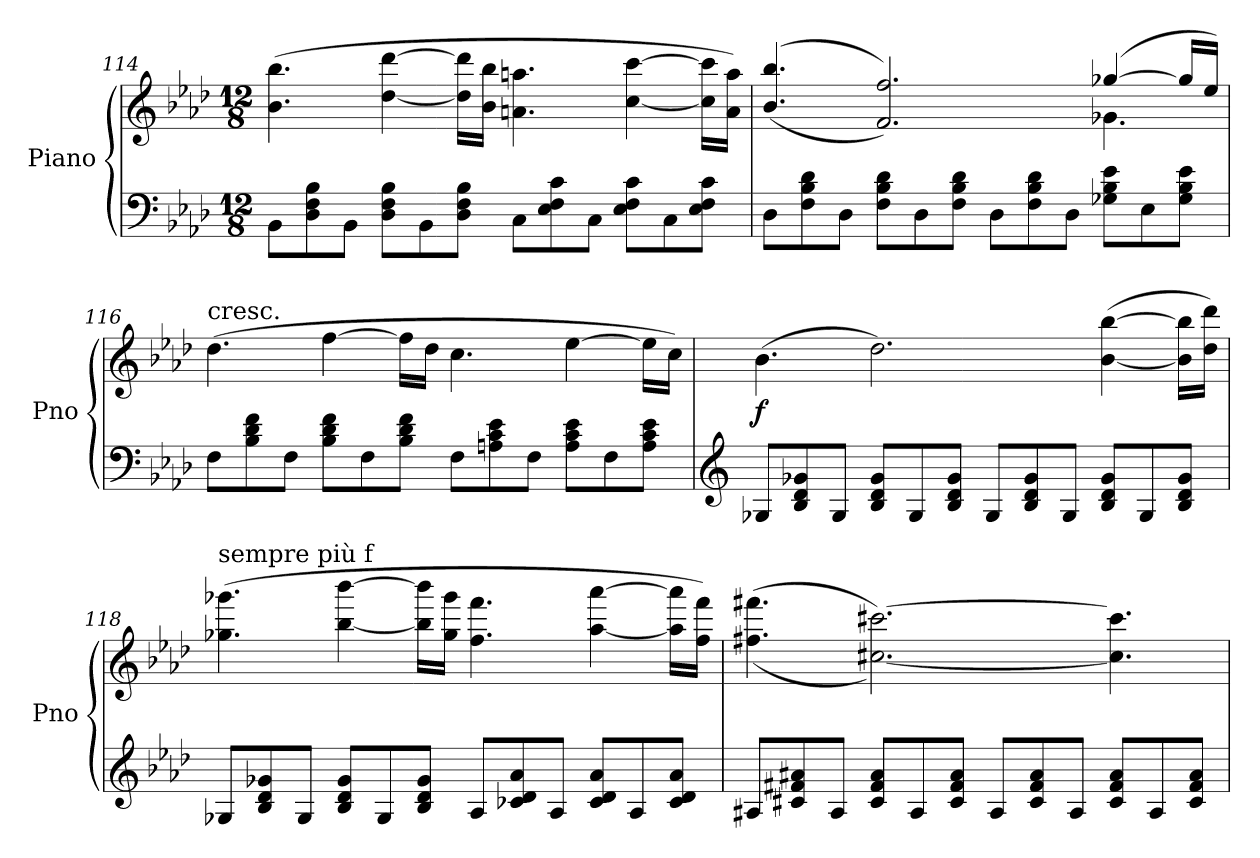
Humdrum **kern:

**kern	**kern	**dynam
*part1	*part1	*part1
*staff2	*staff1	*staff1/2
*I"Piano	*	*
*I'Pno	*	*
*clefF4	*clefG2	*
*k[b-e-a-d-]	*k[b-e-a-d-]	*
*A-:	*A-:	*
*M12/8	*M12/8	*
=114	=114	=114
8BB-\L	(>4.b-\ 4.bb-\	.
8D-\ 8F\ 8B-\	.	.
8BB-\J	.	.
8D-\ 8F\ 8B-\L	[4dd-\ [4ddd-\	.
8BB-\	.	.
8D-\ 8F\ 8B-\J	16dd-\] 16ddd-\]LL	.
.	16b-\ 16bb-\JJ	.
8C\L	4.an\ 4.aan\	.
8E-\ 8F\ 8c\	.	.
8C\J	.	.
8E-\ 8F\ 8c\L	[4cc\ [4ccc\	.
8C\	.	.
8E-\ 8F\ 8c\J	16cc\] 16ccc\]LL	.
.	16a\ 16aa\JJ)	.
=115	=115	=115
*	*^	*
8D-\L	(>(>4.b-/ 4.bb-/	8ryy	.
*	*v	*v	*
8F\ 8B-\ 8d-\	.	.
8D-\J	.	.
8F\ 8B-\ 8d-\L	2.f/ 2.ff/))	.
8D-\	.	.
8F\ 8B-\ 8d-\J	.	.
8D-\L	.	.
8F\ 8B-\ 8d-\	.	.
8D-\J	.	.
*	*^	*
8G-X\ 8B-\ 8e-\L	(>[4gg-X/	4.g-X\	.
8E-\	.	.	.
8G-\ 8B-\ 8e-\J	16gg-/LL]	.	.
.	16ee-/JJ)	.	.
*	*v	*v	*
=116	=116	=116
!	!LO:TX:a:t=cresc.	!
8F\L	(>4.dd-\	.
8B-\ 8d-\ 8f\	.	.
8F\J	.	.
8B-\ 8d-\ 8f\L	[4ff\	.
8F\	.	.
8B-\ 8d-\ 8f\J	16ff\LL]	.
.	16dd-\JJ	.
8F\L	4.cc\	.
8An\ 8c\ 8e-\	.	.
8F\J	.	.
8A\ 8c\ 8e-\L	[4ee-\	.
8F\	.	.
8A\ 8c\ 8e-\J	16ee-\LL]	.
.	16cc\JJ)	.
=117	=117	=117
*clefG2	*	*
!	!	!LO:DY:b
8G-X/L	(>4.b-\	f
8B-/ 8d-/ 8g-X/	.	.
8G-/J	.	.
8B-/ 8d-/ 8g-/L	2.dd-\)	.
8G-/	.	.
8B-/ 8d-/ 8g-/J	.	.
8G-/L	.	.
8B-/ 8d-/ 8g-/	.	.
8G-/J	.	.
8B-/ 8d-/ 8g-/L	(>[4b-\ [4bb-\	.
8G-/	.	.
8B-/ 8d-/ 8g-/J	16b-\] 16bb-\]LL	.
.	16dd-\ 16ddd-\JJ)	.
=118	=118	=118
!	!LO:TX:a:t=sempre più f	!
8G-X/L	(>4.gg-X\ 4.ggg-X\	.
8B-/ 8d-/ 8g-X/	.	.
8G-/J	.	.
8B-/ 8d-/ 8g-/L	[4bb-\ [4bbb-\	.
8G-/	.	.
8B-/ 8d-/ 8g-/J	16bb-\] 16bbb-\]LL	.
.	16gg-\ 16ggg-\JJ	.
8A-/L	4.ff\ 4.fff\	.
8c-X/ 8d-/ 8a-/	.	.
8A-/J	.	.
8c-/ 8d-/ 8a-/L	[4aa-\ [4aaa-\	.
8A-/	.	.
8c-/ 8d-/ 8a-/J	16aa-\] 16aaa-\]LL	.
.	16ff\ 16fff\JJ)	.
=119	=119	=119
8A#X/L	(>(>4.ff#X\ 4.fff#X\	.
8c#X/ 8f#X/ 8a#X/	.	.
8A#/J	.	.
8c#/ 8f#/ 8a#/L	[2.cc#X\ [2.ccc#X\))	.
8A#/	.	.
8c#/ 8f#/ 8a#/J	.	.
8A#/L	.	.
8c#/ 8f#/ 8a#/	.	.
8A#/J	.	.
8c#/ 8f#/ 8a#/L	4.cc#\] 4.ccc#\]	.
8A#/	.	.
8c#/ 8f#/ 8a#/J	.	.
=	=	=
*-	*-	*-
